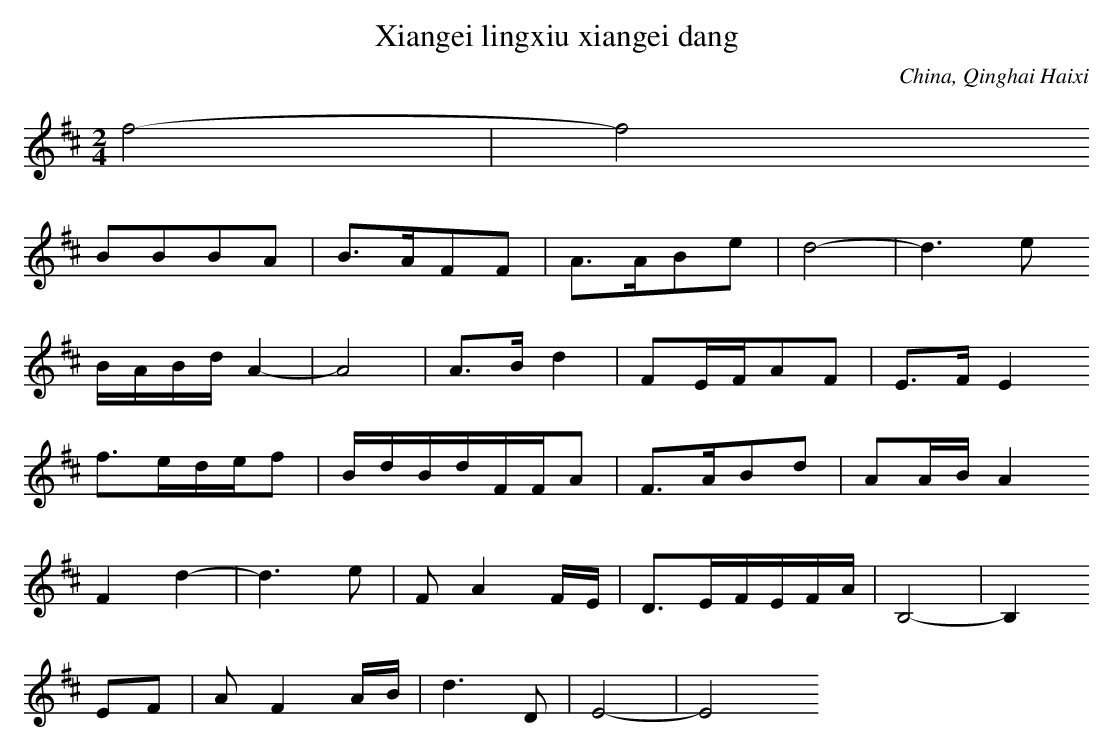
X:1
T: Xiangei lingxiu xiangei dang
O: China, Qinghai Haixi
M: 2/4
L: 1/16
K: D
f8- | f8
B2B2B2A2 | B3AF2F2 | A3AB2e2 | d8- | d6e2
BABdA4- | A8 | A3Bd4 | F2EFA2F2 | E3FE4
f3edef2 | BdBdFFA2 | F3AB2d2 | A2ABA4
F4d4- | d6e2 | F2A4FE | D3EFEFA | B,8- | B,4
E2F2 | A2F4AB | d6D2 | E8- | E8
